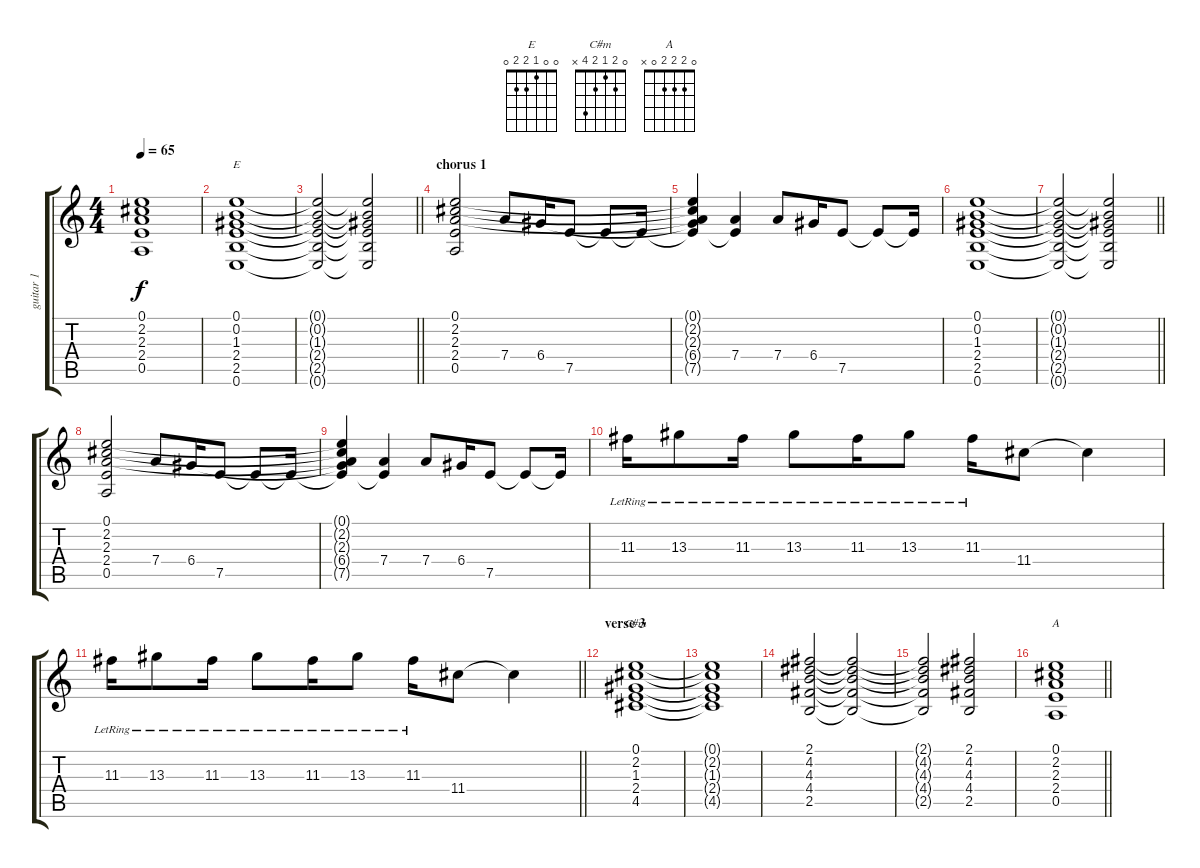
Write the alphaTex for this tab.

\track ("guitar 1" "guitar 1") {instrument electricguitarjazz}
\staff {score tabs}
\tuning (E4 B3 G3 D3 A2 E2) {hide}
\chord ("E" 0 0 1 2 2 0)
\chord ("C#m" 0 2 1 2 4 x)
\chord ("A" 0 2 2 2 0 x)
\ts (4 4)
\tempo 65
\clef g2
\ks c
(0.1{t} 2.2{t} 2.3{t} 2.4{t} 0.5{t}).1{dy f} |
(0.1 0.2 1.3 2.4 2.5 0.6).1{ch "E"} |
\barLineRight lightlight
(0.1{t} 0.2{t} 1.3{t} 2.4{t} 2.5{t} 0.6{t}).2 (0.1{t} 0.2{t} 1.3{t} 2.4{t} 2.5{t} 0.6{t}).2 |
\section ("" "chorus 1")
(0.1 2.2 2.3 2.4 0.5).2 7.4.8 6.4.16 7.5.8 7.5{t}.8 7.5{t}.16 |
(0.1{t} 2.2{t} 2.3{t} 6.4{t} 7.5{t}).4 (7.4 7.5{t}).4 7.4.8 6.4.16 7.5.8 7.5{t}.8 7.5{t}.16 |
(0.1 0.2 1.3 2.4 2.5 0.6).1 |
\barLineRight lightlight
(0.1{t} 0.2{t} 1.3{t} 2.4{t} 2.5{t} 0.6{t}).2 (0.1{t} 0.2{t} 1.3{t} 2.4{t} 2.5{t} 0.6{t}).2 |
(0.1 2.2 2.3 2.4 0.5).2 7.4.8 6.4.16 7.5.8 7.5{t}.8 7.5{t}.16 |
(0.1{t} 2.2{t} 2.3{t} 6.4{t} 7.5{t}).4 (7.4 7.5{t}).4 7.4.8 6.4.16 7.5.8 7.5{t}.8 7.5{t}.16 |
11.3{lr}.16 13.3{lr}.8 11.3{lr}.16 13.3{lr}.8 11.3{lr}.16 13.3{lr}.8 11.3{lr}.16 11.4.8 11.4{t}.4 |
\barLineRight lightlight
11.3{lr}.16 13.3{lr}.8 11.3{lr}.16 13.3{lr}.8 11.3{lr}.16 13.3{lr}.8 11.3{lr}.16 11.4.8 11.4{t}.4 |
\section ("" "verse 3")
(0.1 2.2 1.3 2.4 4.5).1{ch "C#m"} |
(0.1{t} 2.2{t} 1.3{t} 2.4{t} 4.5{t}).1 |
(2.1 4.2 4.3 4.4 2.5).2 (2.1{t} 4.2{t} 4.3{t} 4.4{t} 2.5{t}).2 |
(2.1{t} 4.2{t} 4.3{t} 4.4{t} 2.5{t}).2 (2.1 4.2 4.3 4.4 2.5).2 |
\barLineRight lightlight
(0.1 2.2 2.3 2.4 0.5).1{ch "A"}
